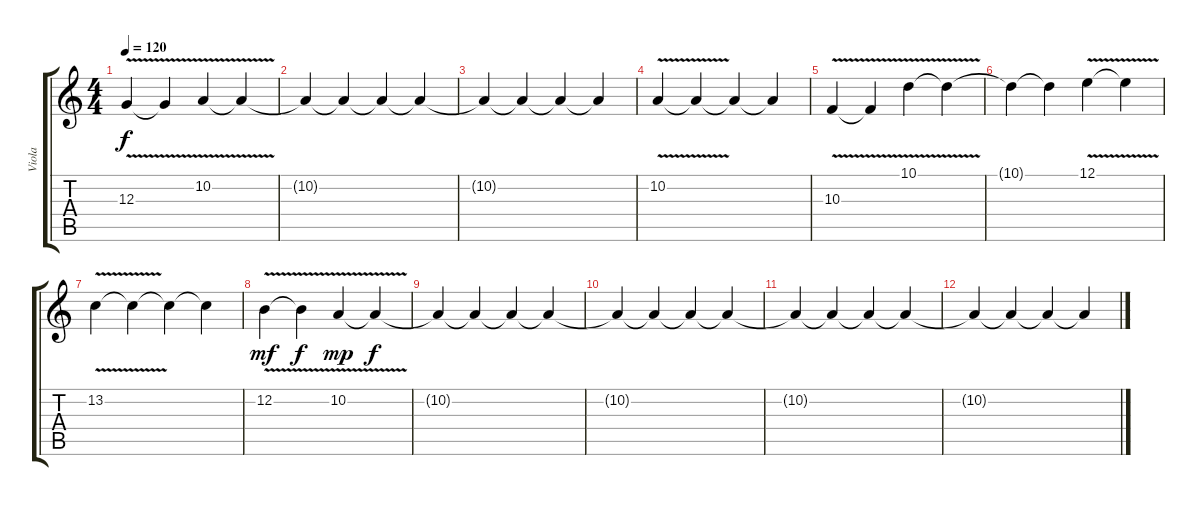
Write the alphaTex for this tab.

\track ("Viola" "Viola") {instrument viola}
\staff {score tabs}
\tuning (E4 B3 G3 D3 A2 E2) {hide}
\ts (4 4)
\tempo 120
\clef g2
\ks c
12.3{v}.4{dy f} 12.3{t}.4 10.2{v}.4 10.2{t}.4 |
10.2{t}.4 10.2{t}.4 10.2{t}.4 10.2{t}.4 |
10.2{t}.4 10.2{t}.4 10.2{t}.4 10.2{t}.4 |
10.2{v}.4 10.2{t}.4 10.2{t}.4 10.2{t}.4 |
10.3{v}.4 10.3{t}.4 10.1{v}.4 10.1{t}.4 |
10.1{t}.4 10.1{t}.4 12.1{v}.4 12.1{t}.4 |
13.2{v}.4 13.2{t}.4 13.2{t}.4 13.2{t}.4 |
12.2{v}.4{dy mf} 12.2{t}.4{dy f} 10.2{v}.4{dy mp} 10.2{t}.4{dy f} |
10.2{t}.4 10.2{t}.4 10.2{t}.4 10.2{t}.4 |
10.2{t}.4 10.2{t}.4 10.2{t}.4 10.2{t}.4 |
10.2{t}.4 10.2{t}.4 10.2{t}.4 10.2{t}.4 |
10.2{t}.4 10.2{t}.4 10.2{t}.4 10.2{t}.4
